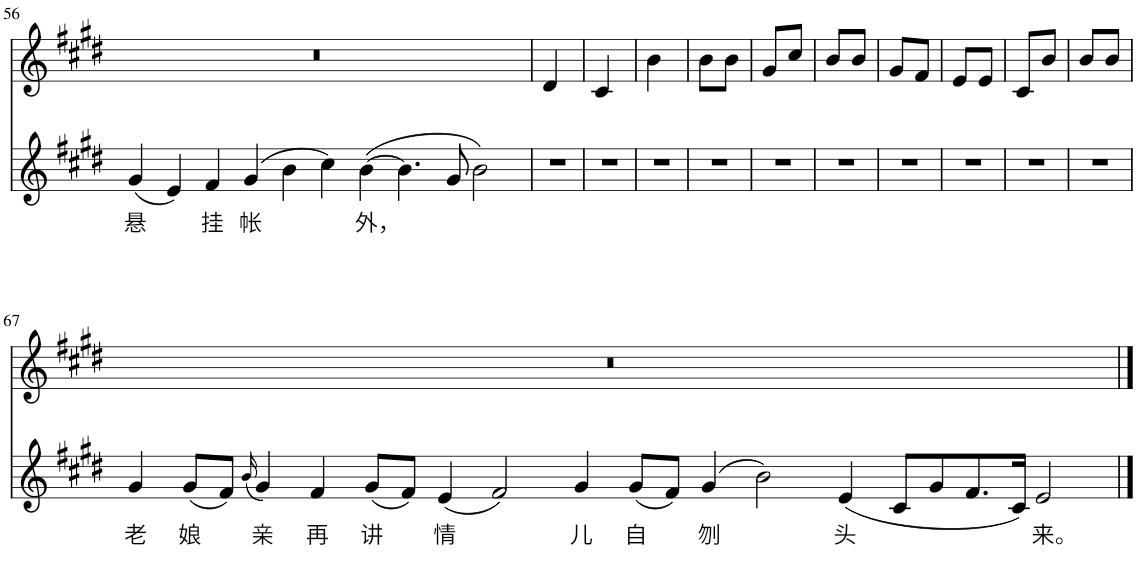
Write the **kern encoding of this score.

**kern	**text	**kern
*part2	*part2	*part1
*staff2	*staff2	*staff1
*I"Piano	*	*I"Piano
*I'Pno	*	*I'Pno
!!LO:PB:g=z
*clefG2	*	*clefG2
*k[f#c#g#d#]	*	*k[f#c#g#d#]
*M1/4	*	*M1/4
=56	=56	=56
!	!LO:LY:b	!
(4g#/	悬	4r
4e/)	.	0ryy
!	!LO:LY:b	!
4f#/	挂	.
!	!LO:LY:b	!
(4g#/	帐	.
4b\	.	.
4cc#\)	.	.
!	!LO:LY:b	!
([4b\	外，	.
4.b\]	.	.
8g#/	.	.
2b\)	.	2ryy
=57	=57	=57
4r	.	4d#/
=58	=58	=58
4r	.	4c#/
=59	=59	=59
4r	.	4b\
=60	=60	=60
4r	.	8b\L
.	.	8b\J
=61	=61	=61
4r	.	8g#/L
.	.	8cc#/J
=62	=62	=62
4r	.	8b/L
.	.	8b/J
=63	=63	=63
4r	.	8g#/L
.	.	8f#/J
=64	=64	=64
4r	.	8e/L
.	.	8e/J
=65	=65	=65
4r	.	8c#/L
.	.	8b/J
=66	=66	=66
4r	.	8b/L
.	.	8b/J
!!LO:LB:g=z
=67	=67	=67
!	!LO:LY:b	!
4g#/	老	4r
!	!LO:LY:b	!
(8g#/L	娘	00ryy
8f#/J)	.	.
(16qb/	.	.
!	!LO:LY:b	!
4g#/)	亲	.
!	!LO:LY:b	!
4f#/	再	.
!	!LO:LY:b	!
(8g#/L	讲	.
8f#/J)	.	.
!	!LO:LY:b	!
(4e/	情	.
2f#/)	.	.
!	!LO:LY:b	!
4g#/	儿	.
!	!LO:LY:b	!
(8g#/L	自	.
8f#/J)	.	.
!	!LO:LY:b	!
(4g#/	刎	.
2b\)	.	.
!	!LO:LY:b	!
(4e/	头	.
8c#/L	.	.
8g#/	.	.
8.f#/	.	.
16c#/Jk)	.	.
!	!LO:LY:b	!
2e/	来。	.
.	.	4ryy
==	==	==
*-	*-	*-
